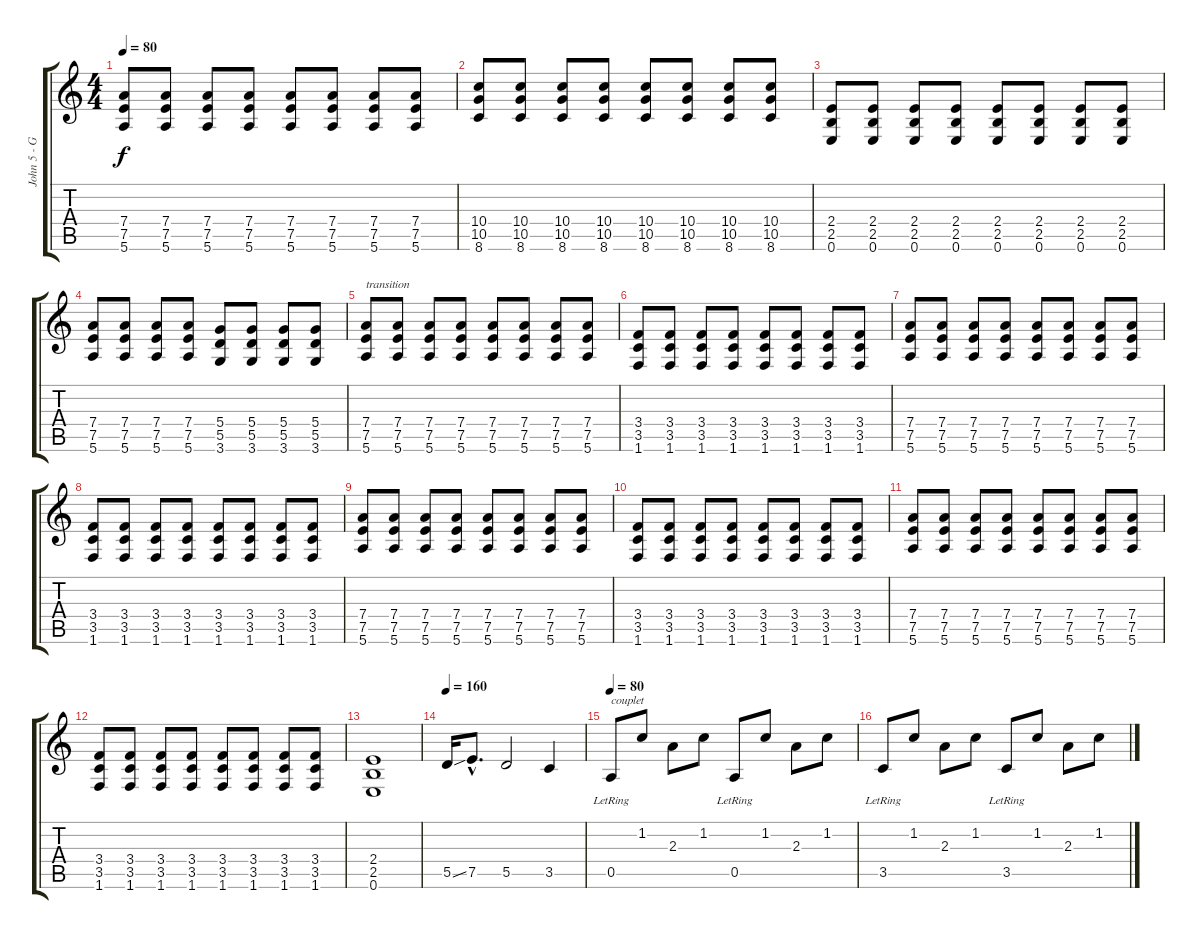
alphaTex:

\track ("John 5 - Guitar" "John 5 - G") {instrument acousticguitarsteel}
\staff {score tabs}
\tuning (E4 B3 G3 D3 A2 E2) {hide}
\ts (4 4)
\tempo 80
\clef g2
\ks c
(7.4 7.5 5.6).8{dy f} (7.4 7.5 5.6).8 (7.4 7.5 5.6).8 (7.4 7.5 5.6).8 (7.4 7.5 5.6).8 (7.4 7.5 5.6).8 (7.4 7.5 5.6).8 (7.4 7.5 5.6).8 |
(10.4 10.5 8.6).8 (10.4 10.5 8.6).8 (10.4 10.5 8.6).8 (10.4 10.5 8.6).8 (10.4 10.5 8.6).8 (10.4 10.5 8.6).8 (10.4 10.5 8.6).8 (10.4 10.5 8.6).8 |
(2.4 2.5 0.6).8 (2.4 2.5 0.6).8 (2.4 2.5 0.6).8 (2.4 2.5 0.6).8 (2.4 2.5 0.6).8 (2.4 2.5 0.6).8 (2.4 2.5 0.6).8 (2.4 2.5 0.6).8 |
(7.4 7.5 5.6).8 (7.4 7.5 5.6).8 (7.4 7.5 5.6).8 (7.4 7.5 5.6).8 (5.4 5.5 3.6).8 (5.4 5.5 3.6).8 (5.4 5.5 3.6).8 (5.4 5.5 3.6).8 |
(7.4 7.5 5.6).8{txt "transition"} (7.4 7.5 5.6).8 (7.4 7.5 5.6).8 (7.4 7.5 5.6).8 (7.4 7.5 5.6).8 (7.4 7.5 5.6).8 (7.4 7.5 5.6).8 (7.4 7.5 5.6).8 |
(3.4 3.5 1.6).8 (3.4 3.5 1.6).8 (3.4 3.5 1.6).8 (3.4 3.5 1.6).8 (3.4 3.5 1.6).8 (3.4 3.5 1.6).8 (3.4 3.5 1.6).8 (3.4 3.5 1.6).8 |
(7.4 7.5 5.6).8 (7.4 7.5 5.6).8 (7.4 7.5 5.6).8 (7.4 7.5 5.6).8 (7.4 7.5 5.6).8 (7.4 7.5 5.6).8 (7.4 7.5 5.6).8 (7.4 7.5 5.6).8 |
(3.4 3.5 1.6).8 (3.4 3.5 1.6).8 (3.4 3.5 1.6).8 (3.4 3.5 1.6).8 (3.4 3.5 1.6).8 (3.4 3.5 1.6).8 (3.4 3.5 1.6).8 (3.4 3.5 1.6).8 |
(7.4 7.5 5.6).8 (7.4 7.5 5.6).8 (7.4 7.5 5.6).8 (7.4 7.5 5.6).8 (7.4 7.5 5.6).8 (7.4 7.5 5.6).8 (7.4 7.5 5.6).8 (7.4 7.5 5.6).8 |
(3.4 3.5 1.6).8 (3.4 3.5 1.6).8 (3.4 3.5 1.6).8 (3.4 3.5 1.6).8 (3.4 3.5 1.6).8 (3.4 3.5 1.6).8 (3.4 3.5 1.6).8 (3.4 3.5 1.6).8 |
(7.4 7.5 5.6).8 (7.4 7.5 5.6).8 (7.4 7.5 5.6).8 (7.4 7.5 5.6).8 (7.4 7.5 5.6).8 (7.4 7.5 5.6).8 (7.4 7.5 5.6).8 (7.4 7.5 5.6).8 |
(3.4 3.5 1.6).8 (3.4 3.5 1.6).8 (3.4 3.5 1.6).8 (3.4 3.5 1.6).8 (3.4 3.5 1.6).8 (3.4 3.5 1.6).8 (3.4 3.5 1.6).8 (3.4 3.5 1.6).8 |
(2.4 2.5 0.6).1 |
\tempo 160
5.5{ss}.16 7.5{hac}.8{d} 5.5.2 3.5.4 |
\tempo 80
0.5{lr}.8{txt "couplet"} 1.2.8 2.3.8 1.2.8 0.5{lr}.8 1.2.8 2.3.8 1.2.8 |
3.5{lr}.8 1.2.8 2.3.8 1.2.8 3.5{lr}.8 1.2.8 2.3.8 1.2.8
